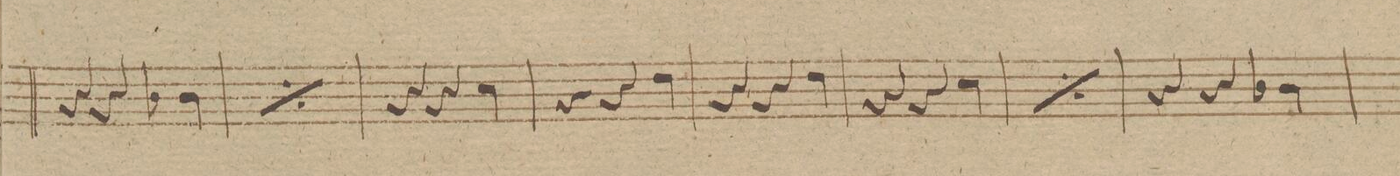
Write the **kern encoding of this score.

**kern	**dynam
*I"Clarino 1mo in E.	*
*clefG2	*
*k[f#c#g#d#]	*
*M3/4	*
4r	.
4r	.
4ddX\	.
=38	=38
*rep	*
4r	.
4r	.
4ddX\	.
*Xrep	*
=39	=39
4r	.
4r	.
4ee\	.
=40	=40
4r	.
4r	.
4ff#\	.
=41	=41
4r	.
4r	.
4ff#\	.
=42	=42
4r	.
4r	.
4ee\	.
=43	=43
*rep	*
4r	.
4r	.
4ee\	.
*Xrep	*
=44	=44
4r	.
4r	.
4ddX\	.
=45	=45
*-	*-
